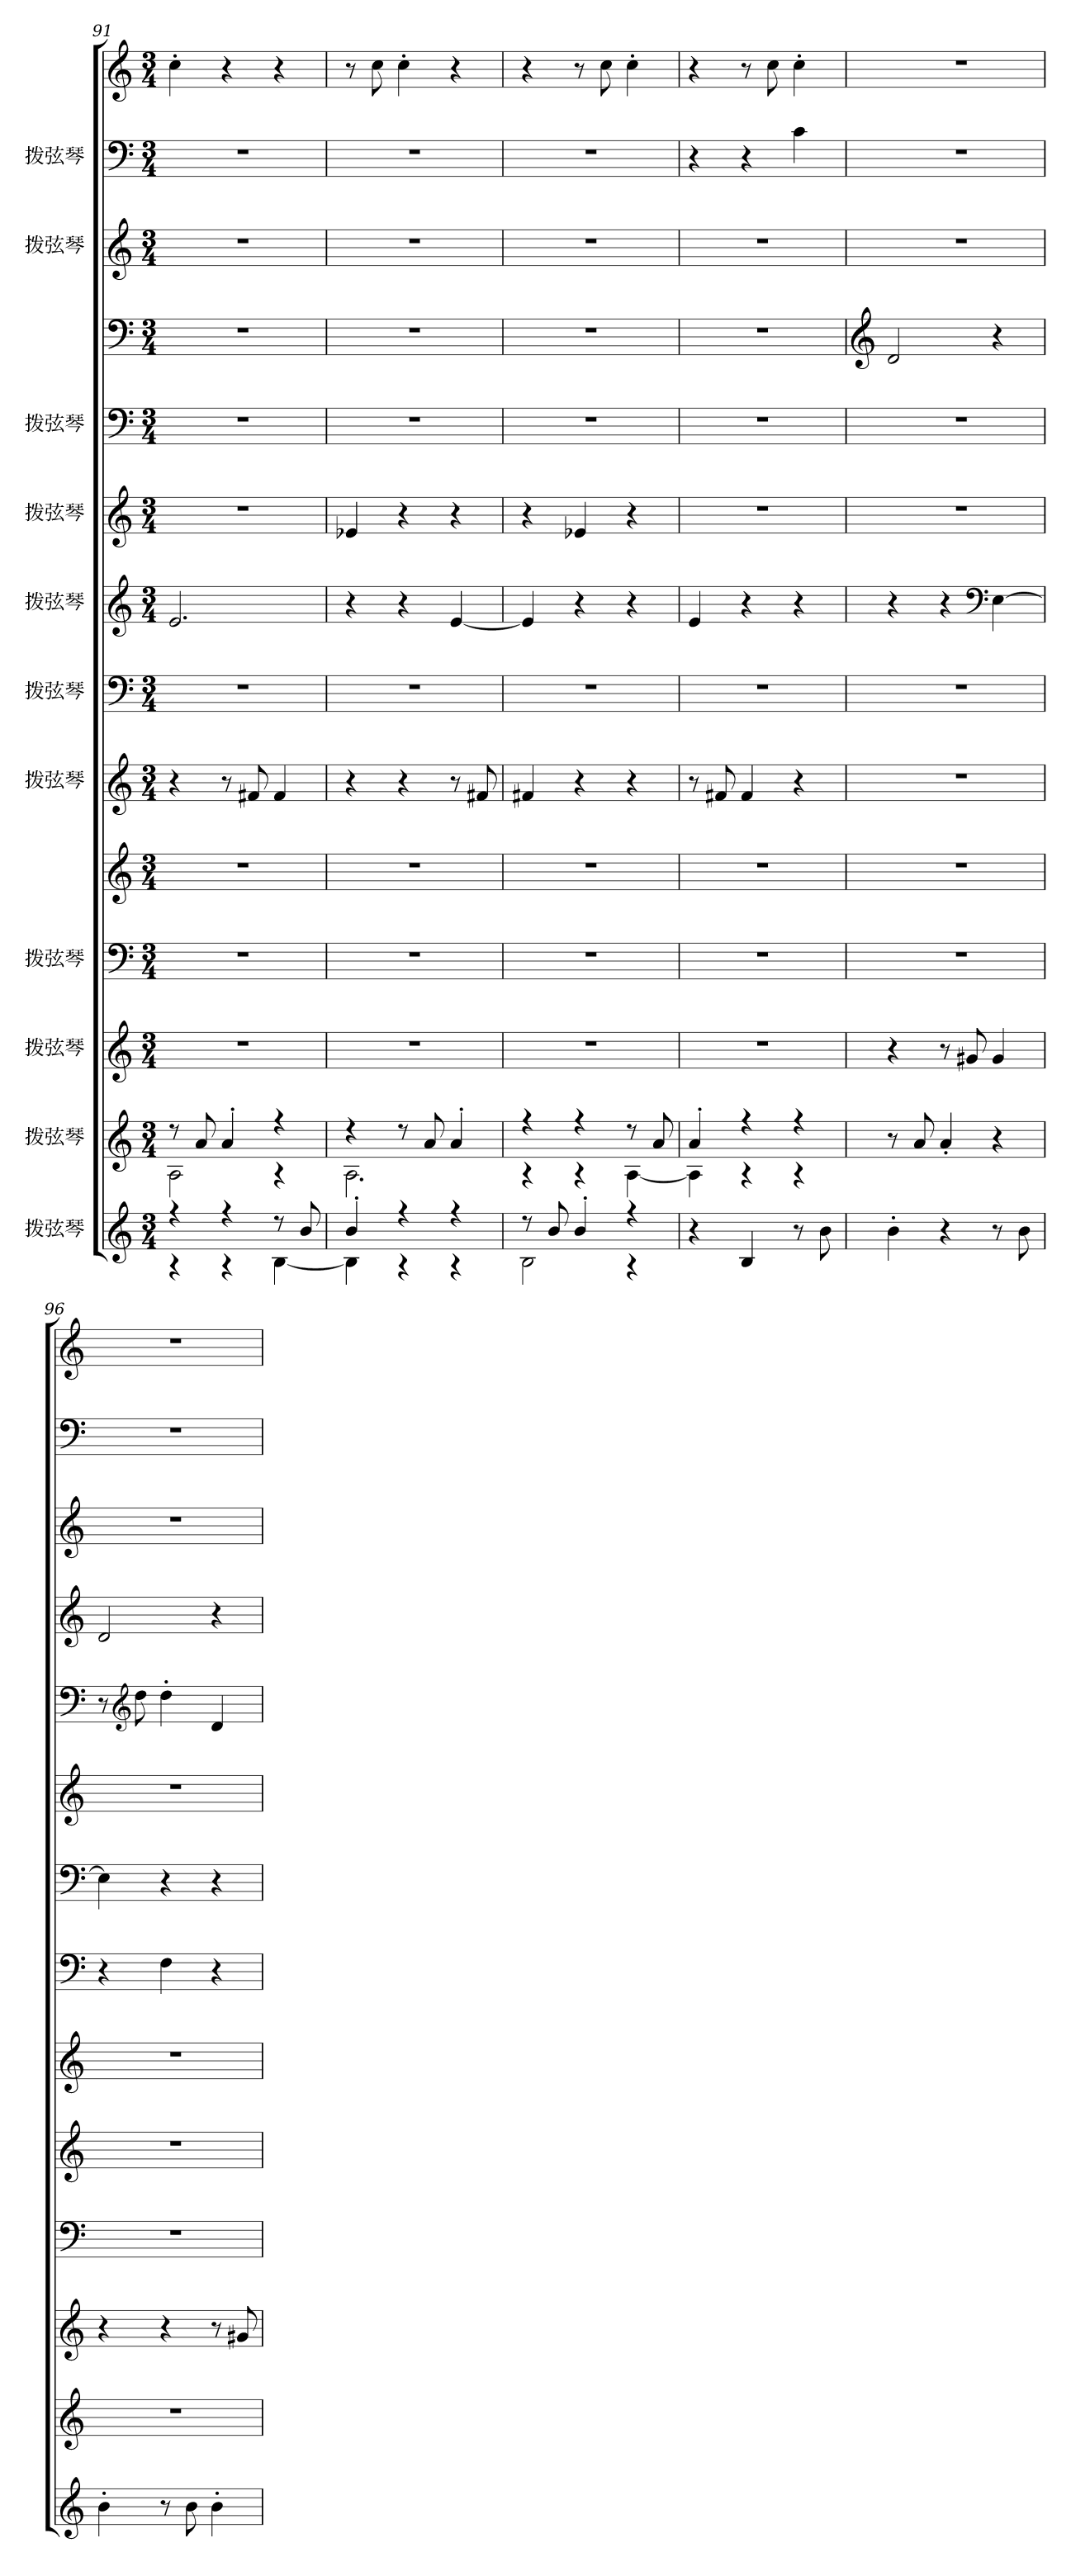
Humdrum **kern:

**kern	**kern	**kern	**kern	**kern	**kern	**kern	**kern	**kern	**kern	**kern	**kern	**kern	**kern
*part11	*part10	*part9	*part8	*part8	*part7	*part6	*part5	*part4	*part3	*part3	*part2	*part1	*part1
*staff14	*staff13	*staff12	*staff11	*staff10	*staff9	*staff8	*staff7	*staff6	*staff5	*staff4	*staff3	*staff2	*staff1
*I"拨弦琴	*I"拨弦琴	*I"拨弦琴	*I"拨弦琴	*	*I"拨弦琴	*I"拨弦琴	*I"拨弦琴	*I"拨弦琴	*I"拨弦琴	*	*I"拨弦琴	*I"拨弦琴	*
*clefG2	*clefG2	*clefG2	*clefF4	*clefG2	*clefG2	*clefF4	*clefG2	*clefG2	*clefF4	*clefF4	*clefG2	*clefF4	*clefG2
*k[]	*k[]	*k[]	*k[]	*k[]	*k[]	*k[]	*k[]	*k[]	*k[]	*k[]	*k[]	*k[]	*k[]
*M3/4	*M3/4	*M3/4	*M3/4	*M3/4	*M3/4	*M3/4	*M3/4	*M3/4	*M3/4	*M3/4	*M3/4	*M3/4	*M3/4
=91	=91	=91	=91	=91	=91	=91	=91	=91	=91	=91	=91	=91	=91
*^	*^	*	*	*	*	*	*	*	*	*	*	*	*
4r	4r	8r	2A\	2.r	2.r	2.r	4r	2.r	2.e/	2.r	2.r	2.r	2.r	2.r	4cc'\
.	.	8a/	.	.	.	.	.	.	.	.	.	.	.	.	.
4r	4r	4a'/	.	.	.	.	8r	.	.	.	.	.	.	.	4r
.	.	.	.	.	.	.	8f#X/	.	.	.	.	.	.	.	.
8r	[4B\	4r	4r	.	.	.	4f#/	.	.	.	.	.	.	.	4r
8b/	.	.	.	.	.	.	.	.	.	.	.	.	.	.	.
!!LO:PB:g=z
=92	=92	=92	=92	=92	=92	=92	=92	=92	=92	=92	=92	=92	=92	=92	=92
4b'/	4B\]	4r	2.A\	2.r	2.r	2.r	4r	2.r	4r	4e-X/	2.r	2.r	2.r	2.r	8r
.	.	.	.	.	.	.	.	.	.	.	.	.	.	.	8cc\
4r	4r	8r	.	.	.	.	4r	.	4r	4r	.	.	.	.	4cc'\
.	.	8a/	.	.	.	.	.	.	.	.	.	.	.	.	.
4r	4r	4a'/	.	.	.	.	8r	.	[4e/	4r	.	.	.	.	4r
.	.	.	.	.	.	.	8f#X/	.	.	.	.	.	.	.	.
=93	=93	=93	=93	=93	=93	=93	=93	=93	=93	=93	=93	=93	=93	=93	=93
8r	2B\	4r	4r	2.r	2.r	2.r	4f#X/	2.r	4e/]	4r	2.r	2.r	2.r	2.r	4r
8b/	.	.	.	.	.	.	.	.	.	.	.	.	.	.	.
4b'/	.	4r	4r	.	.	.	4r	.	4r	4e-X/	.	.	.	.	8r
.	.	.	.	.	.	.	.	.	.	.	.	.	.	.	8cc\
4r	4r	8r	[4A\	.	.	.	4r	.	4r	4r	.	.	.	.	4cc'\
.	.	8a/	.	.	.	.	.	.	.	.	.	.	.	.	.
*v	*v	*	*	*	*	*	*	*	*	*	*	*	*	*	*
=94	=94	=94	=94	=94	=94	=94	=94	=94	=94	=94	=94	=94	=94	=94
4r	4a'/	4A\]	2.r	2.r	2.r	8r	2.r	4e/	2.r	2.r	2.r	2.r	4r	4r
.	.	.	.	.	.	8f#X/	.	.	.	.	.	.	.	.
4B/	4r	4r	.	.	.	4f#/	.	4r	.	.	.	.	4r	8r
.	.	.	.	.	.	.	.	.	.	.	.	.	.	8cc\
8r	4r	4r	.	.	.	4r	.	4r	.	.	.	.	4c\	4cc'\
8b\	.	.	.	.	.	.	.	.	.	.	.	.	.	.
*	*v	*v	*	*	*	*	*	*	*	*	*	*	*	*
=95	=95	=95	=95	=95	=95	=95	=95	=95	=95	=95	=95	=95	=95
*	*	*	*	*	*	*	*	*	*	*clefG2	*	*	*
4b'\	8r	4r	2.r	2.r	2.r	2.r	4r	2.r	2.r	2d/	2.r	2.r	2.r
.	8a/	.	.	.	.	.	.	.	.	.	.	.	.
4r	4a'/	8r	.	.	.	.	4r	.	.	.	.	.	.
.	.	8g#X/	.	.	.	.	.	.	.	.	.	.	.
*	*	*	*	*	*	*	*clefF4	*	*	*	*	*	*
8r	4r	4g#/	.	.	.	.	[4E\	.	.	4r	.	.	.
8b\	.	.	.	.	.	.	.	.	.	.	.	.	.
=96	=96	=96	=96	=96	=96	=96	=96	=96	=96	=96	=96	=96	=96
4b'\	2.r	4r	2.r	2.r	2.r	4r	4E\]	2.r	8r	2d/	2.r	2.r	2.r
*	*	*	*	*	*	*	*	*	*clefG2	*	*	*	*
.	.	.	.	.	.	.	.	.	8dd\	.	.	.	.
8r	.	4r	.	.	.	4F\	4r	.	4dd'\	.	.	.	.
8b\	.	.	.	.	.	.	.	.	.	.	.	.	.
4b'\	.	8r	.	.	.	4r	4r	.	4d/	4r	.	.	.
.	.	8g#X/	.	.	.	.	.	.	.	.	.	.	.
=	=	=	=	=	=	=	=	=	=	=	=	=	=
*-	*-	*-	*-	*-	*-	*-	*-	*-	*-	*-	*-	*-	*-
